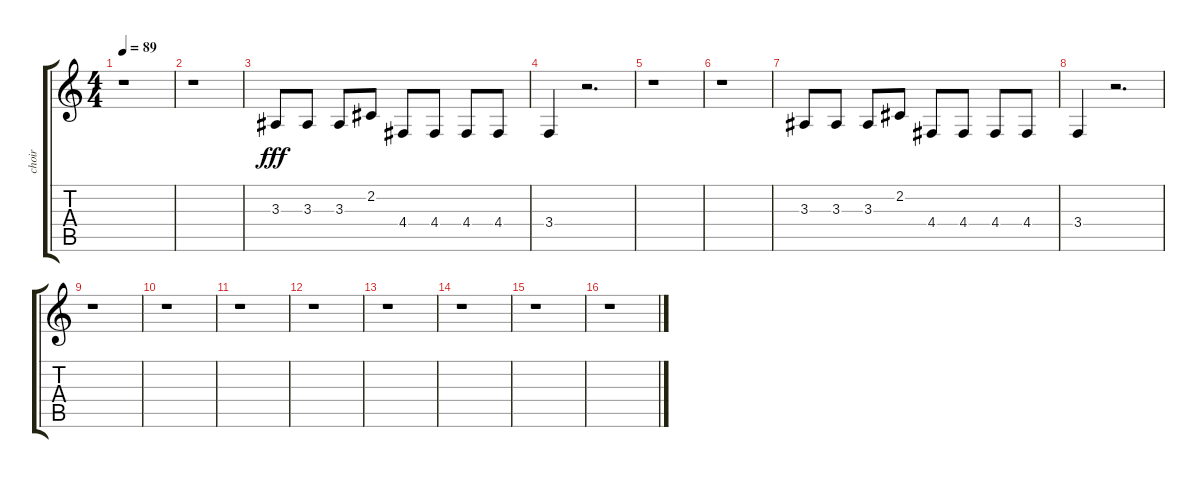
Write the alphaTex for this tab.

\track ("choir" "choir") {instrument choiraahs}
\staff {score tabs}
\tuning (E4 B3 G3 D3 A2 E2) {hide}
\ts (4 4)
\tempo 89
\clef g2
\ks c
r.1{dy fff} |
r.1 |
3.3.8 3.3.8 3.3.8 2.2.8 4.4.8 4.4.8 4.4.8 4.4.8 |
3.4.4 r.2{d} |
r.1 |
r.1 |
3.3.8 3.3.8 3.3.8 2.2.8 4.4.8 4.4.8 4.4.8 4.4.8 |
3.4.4 r.2{d} |
r.1 |
r.1 |
r.1 |
r.1 |
r.1 |
r.1 |
r.1 |
r.1
